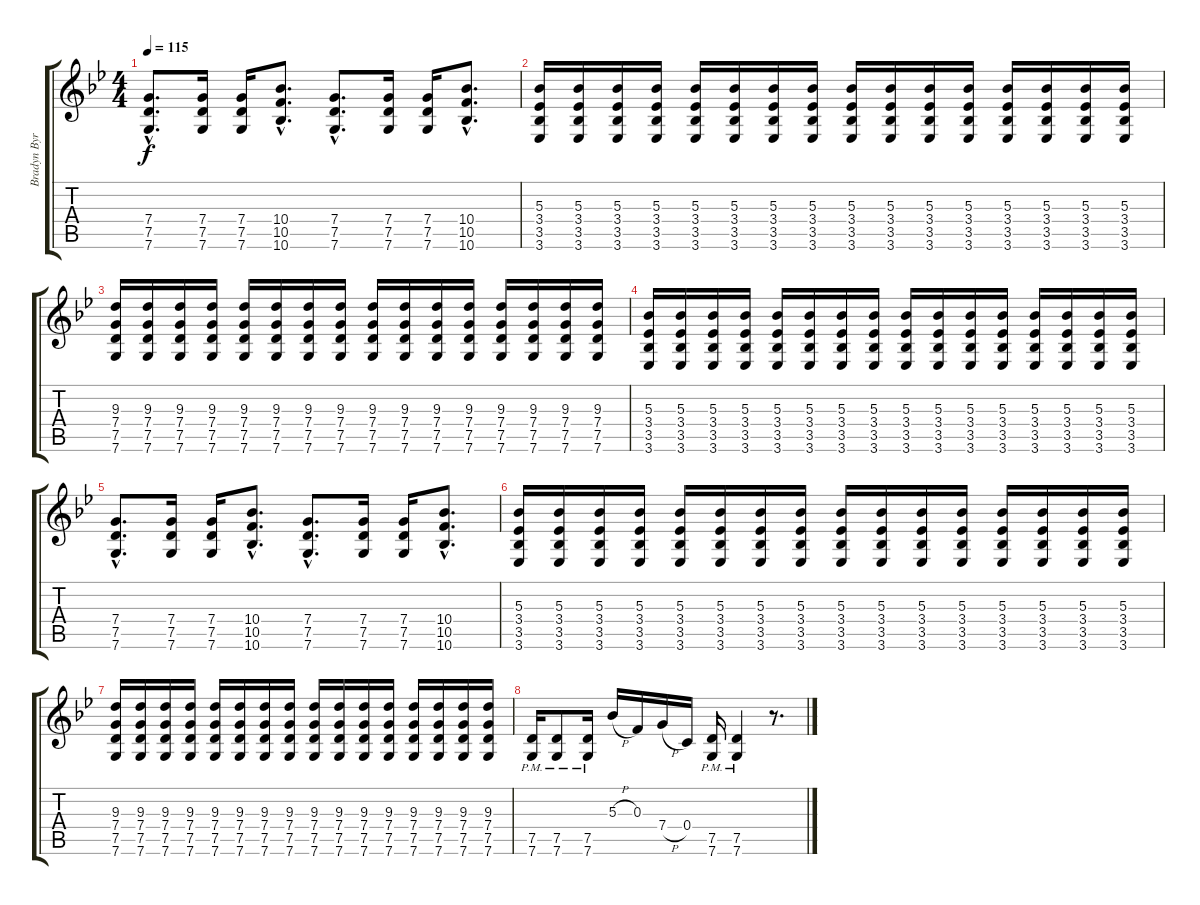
\track ("Bradyn Byron(Guitar)" "Bradyn Byr") {instrument distortionguitar}
\staff {score tabs}
\tuning (D4 A3 F3 C3 G2 C2) {hide}
\ts (4 4)
\tempo 115
\clef g2
\ks gminor
(7.4{hac} 7.5{hac} 7.6{hac}).8{d dy f} (7.4 7.5 7.6).16 (7.4 7.5 7.6).16 (10.4{hac} 10.5{hac} 10.6{hac}).8{d} (7.4{hac} 7.5{hac} 7.6{hac}).8{d} (7.4 7.5 7.6).16 (7.4 7.5 7.6).16 (10.4{hac} 10.5{hac} 10.6{hac}).8{d} |
(5.3 3.4 3.5 3.6).16 (5.3 3.4 3.5 3.6).16 (5.3 3.4 3.5 3.6).16 (5.3 3.4 3.5 3.6).16 (5.3 3.4 3.5 3.6).16 (5.3 3.4 3.5 3.6).16 (5.3 3.4 3.5 3.6).16 (5.3 3.4 3.5 3.6).16 (5.3 3.4 3.5 3.6).16 (5.3 3.4 3.5 3.6).16 (5.3 3.4 3.5 3.6).16 (5.3 3.4 3.5 3.6).16 (5.3 3.4 3.5 3.6).16 (5.3 3.4 3.5 3.6).16 (5.3 3.4 3.5 3.6).16 (5.3 3.4 3.5 3.6).16 |
(9.3 7.4 7.5 7.6).16 (9.3 7.4 7.5 7.6).16 (9.3 7.4 7.5 7.6).16 (9.3 7.4 7.5 7.6).16 (9.3 7.4 7.5 7.6).16 (9.3 7.4 7.5 7.6).16 (9.3 7.4 7.5 7.6).16 (9.3 7.4 7.5 7.6).16 (9.3 7.4 7.5 7.6).16 (9.3 7.4 7.5 7.6).16 (9.3 7.4 7.5 7.6).16 (9.3 7.4 7.5 7.6).16 (9.3 7.4 7.5 7.6).16 (9.3 7.4 7.5 7.6).16 (9.3 7.4 7.5 7.6).16 (9.3 7.4 7.5 7.6).16 |
(5.3 3.4 3.5 3.6).16 (5.3 3.4 3.5 3.6).16 (5.3 3.4 3.5 3.6).16 (5.3 3.4 3.5 3.6).16 (5.3 3.4 3.5 3.6).16 (5.3 3.4 3.5 3.6).16 (5.3 3.4 3.5 3.6).16 (5.3 3.4 3.5 3.6).16 (5.3 3.4 3.5 3.6).16 (5.3 3.4 3.5 3.6).16 (5.3 3.4 3.5 3.6).16 (5.3 3.4 3.5 3.6).16 (5.3 3.4 3.5 3.6).16 (5.3 3.4 3.5 3.6).16 (5.3 3.4 3.5 3.6).16 (5.3 3.4 3.5 3.6).16 |
(7.4{hac} 7.5{hac} 7.6{hac}).8{d} (7.4 7.5 7.6).16 (7.4 7.5 7.6).16 (10.4{hac} 10.5{hac} 10.6{hac}).8{d} (7.4{hac} 7.5{hac} 7.6{hac}).8{d} (7.4 7.5 7.6).16 (7.4 7.5 7.6).16 (10.4{hac} 10.5{hac} 10.6{hac}).8{d} |
(5.3 3.4 3.5 3.6).16 (5.3 3.4 3.5 3.6).16 (5.3 3.4 3.5 3.6).16 (5.3 3.4 3.5 3.6).16 (5.3 3.4 3.5 3.6).16 (5.3 3.4 3.5 3.6).16 (5.3 3.4 3.5 3.6).16 (5.3 3.4 3.5 3.6).16 (5.3 3.4 3.5 3.6).16 (5.3 3.4 3.5 3.6).16 (5.3 3.4 3.5 3.6).16 (5.3 3.4 3.5 3.6).16 (5.3 3.4 3.5 3.6).16 (5.3 3.4 3.5 3.6).16 (5.3 3.4 3.5 3.6).16 (5.3 3.4 3.5 3.6).16 |
(9.3 7.4 7.5 7.6).16 (9.3 7.4 7.5 7.6).16 (9.3 7.4 7.5 7.6).16 (9.3 7.4 7.5 7.6).16 (9.3 7.4 7.5 7.6).16 (9.3 7.4 7.5 7.6).16 (9.3 7.4 7.5 7.6).16 (9.3 7.4 7.5 7.6).16 (9.3 7.4 7.5 7.6).16 (9.3 7.4 7.5 7.6).16 (9.3 7.4 7.5 7.6).16 (9.3 7.4 7.5 7.6).16 (9.3 7.4 7.5 7.6).16 (9.3 7.4 7.5 7.6).16 (9.3 7.4 7.5 7.6).16 (9.3 7.4 7.5 7.6).16 |
(7.5{pm} 7.6{pm}).16 (7.5{pm} 7.6{pm}).8 (7.5{pm} 7.6{pm}).16 5.3{h}.16 0.3.16 7.4{h}.16 0.4.16 (7.5{pm} 7.6{pm}).16 (7.5{pm} 7.6{pm}).4 r.8{d}
